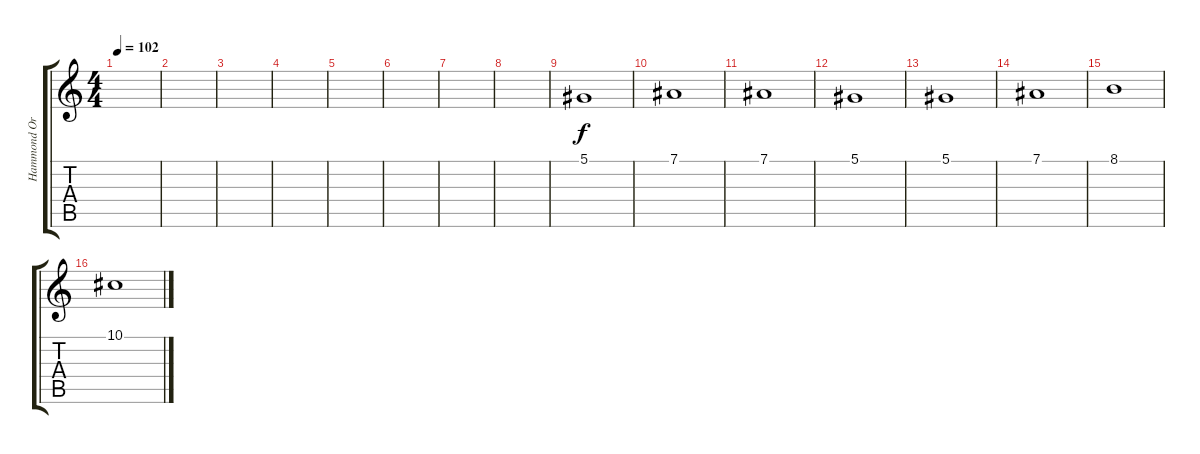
\track ("Hammond Organ" "Hammond Or") {instrument percussiveorgan}
\staff {score tabs}
\tuning (Eb4 Bb3 Gb3 Db3 Ab2 Eb2) {hide}
\ts (4 4)
\tempo 102
\clef g2
\ks aminor
|
|
|
|
|
|
|
|
5.1.1 |
7.1.1 |
7.1.1 |
5.1.1 |
5.1.1 |
7.1.1 |
8.1.1 |
10.1.1
